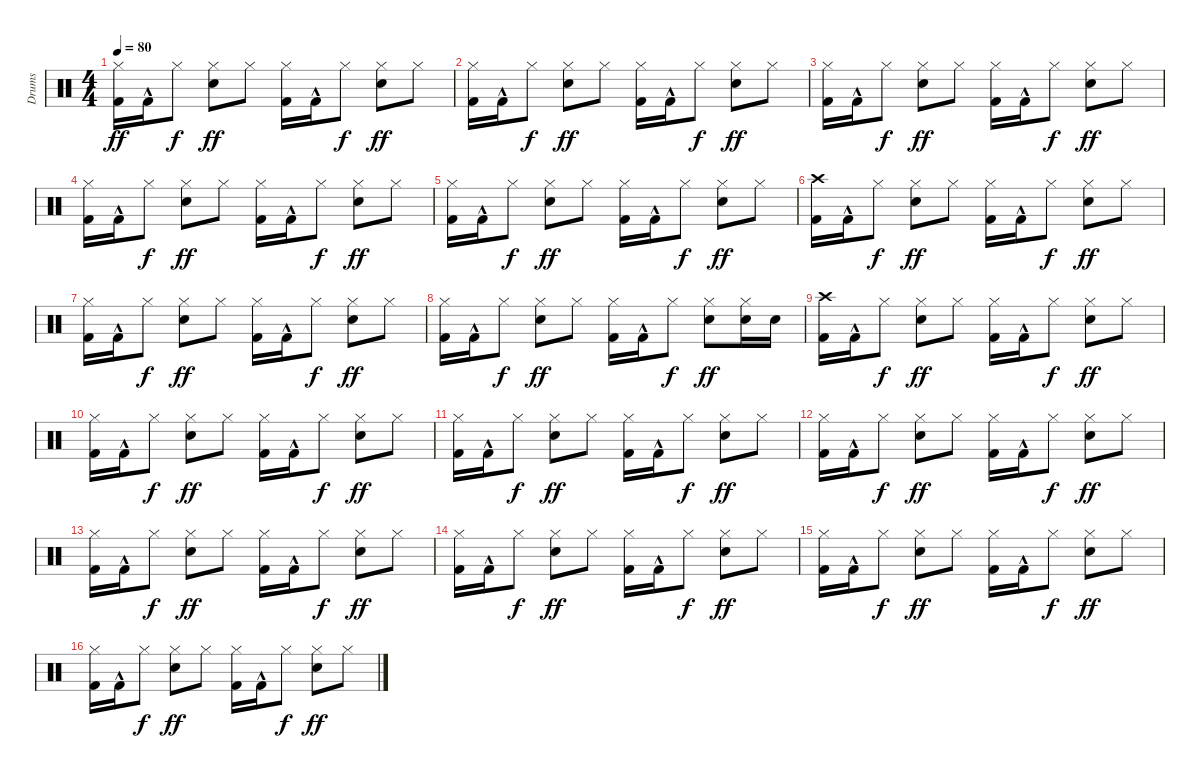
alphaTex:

\track ("Drums               " "Drums     ") {instrument percussion}
\staff {score}
\articulation defaults
\ts (4 4)
\tempo 80
\clef neutral
\ks c
("Kick (hit) 2" "Hi-Hat (closed)").16{dy ff} "Kick (hit) 2"{hac}.16 "Hi-Hat (closed)".8{dy f} ("Snare (hit) 2" "Hi-Hat (closed)").8{dy ff} "Hi-Hat (closed)".8 ("Kick (hit) 2" "Hi-Hat (closed)").16 "Kick (hit) 2"{hac}.16 "Hi-Hat (closed)".8{dy f} ("Snare (hit) 2" "Hi-Hat (closed)").8{dy ff} "Hi-Hat (closed)".8 |
("Kick (hit) 2" "Hi-Hat (closed)").16 "Kick (hit) 2"{hac}.16 "Hi-Hat (closed)".8{dy f} ("Snare (hit) 2" "Hi-Hat (closed)").8{dy ff} "Hi-Hat (closed)".8 ("Kick (hit) 2" "Hi-Hat (closed)").16 "Kick (hit) 2"{hac}.16 "Hi-Hat (closed)".8{dy f} ("Snare (hit) 2" "Hi-Hat (closed)").8{dy ff} "Hi-Hat (closed)".8 |
("Kick (hit) 2" "Hi-Hat (closed)").16 "Kick (hit) 2"{hac}.16 "Hi-Hat (closed)".8{dy f} ("Snare (hit) 2" "Hi-Hat (closed)").8{dy ff} "Hi-Hat (closed)".8 ("Kick (hit) 2" "Hi-Hat (closed)").16 "Kick (hit) 2"{hac}.16 "Hi-Hat (closed)".8{dy f} ("Snare (hit) 2" "Hi-Hat (closed)").8{dy ff} "Hi-Hat (closed)".8 |
("Kick (hit) 2" "Hi-Hat (closed)").16 "Kick (hit) 2"{hac}.16 "Hi-Hat (closed)".8{dy f} ("Snare (hit) 2" "Hi-Hat (closed)").8{dy ff} "Hi-Hat (closed)".8 ("Kick (hit) 2" "Hi-Hat (closed)").16 "Kick (hit) 2"{hac}.16 "Hi-Hat (closed)".8{dy f} ("Snare (hit) 2" "Hi-Hat (closed)").8{dy ff} "Hi-Hat (closed)".8 |
("Kick (hit) 2" "Hi-Hat (closed)").16 "Kick (hit) 2"{hac}.16 "Hi-Hat (closed)".8{dy f} ("Snare (hit) 2" "Hi-Hat (closed)").8{dy ff} "Hi-Hat (closed)".8 ("Kick (hit) 2" "Hi-Hat (closed)").16 "Kick (hit) 2"{hac}.16 "Hi-Hat (closed)".8{dy f} ("Snare (hit) 2" "Hi-Hat (closed)").8{dy ff} "Hi-Hat (closed)".8 |
("Kick (hit) 2" "Crash high (hit)").16 "Kick (hit) 2"{hac}.16 "Hi-Hat (closed)".8{dy f} ("Snare (hit) 2" "Hi-Hat (closed)").8{dy ff} "Hi-Hat (closed)".8 ("Kick (hit) 2" "Hi-Hat (closed)").16 "Kick (hit) 2"{hac}.16 "Hi-Hat (closed)".8{dy f} ("Snare (hit) 2" "Hi-Hat (closed)").8{dy ff} "Hi-Hat (closed)".8 |
("Kick (hit) 2" "Hi-Hat (closed)").16 "Kick (hit) 2"{hac}.16 "Hi-Hat (closed)".8{dy f} ("Snare (hit) 2" "Hi-Hat (closed)").8{dy ff} "Hi-Hat (closed)".8 ("Kick (hit) 2" "Hi-Hat (closed)").16 "Kick (hit) 2"{hac}.16 "Hi-Hat (closed)".8{dy f} ("Snare (hit) 2" "Hi-Hat (closed)").8{dy ff} "Hi-Hat (closed)".8 |
("Kick (hit) 2" "Hi-Hat (closed)").16 "Kick (hit) 2"{hac}.16 "Hi-Hat (closed)".8{dy f} ("Snare (hit) 2" "Hi-Hat (closed)").8{dy ff} "Hi-Hat (closed)".8 ("Kick (hit) 2" "Hi-Hat (closed)").16 "Kick (hit) 2"{hac}.16 "Hi-Hat (closed)".8{dy f} ("Snare (hit) 2" "Hi-Hat (closed)").8{dy ff} ("Snare (hit) 2" "Hi-Hat (closed)").16 "Snare (hit) 2".16 |
("Kick (hit) 2" "Crash high (hit)").16 "Kick (hit) 2"{hac}.16 "Hi-Hat (closed)".8{dy f} ("Snare (hit) 2" "Hi-Hat (closed)").8{dy ff} "Hi-Hat (closed)".8 ("Kick (hit) 2" "Hi-Hat (closed)").16 "Kick (hit) 2"{hac}.16 "Hi-Hat (closed)".8{dy f} ("Snare (hit) 2" "Hi-Hat (closed)").8{dy ff} "Hi-Hat (closed)".8 |
("Kick (hit) 2" "Hi-Hat (closed)").16 "Kick (hit) 2"{hac}.16 "Hi-Hat (closed)".8{dy f} ("Snare (hit) 2" "Hi-Hat (closed)").8{dy ff} "Hi-Hat (closed)".8 ("Kick (hit) 2" "Hi-Hat (closed)").16 "Kick (hit) 2"{hac}.16 "Hi-Hat (closed)".8{dy f} ("Snare (hit) 2" "Hi-Hat (closed)").8{dy ff} "Hi-Hat (closed)".8 |
("Kick (hit) 2" "Hi-Hat (closed)").16 "Kick (hit) 2"{hac}.16 "Hi-Hat (closed)".8{dy f} ("Snare (hit) 2" "Hi-Hat (closed)").8{dy ff} "Hi-Hat (closed)".8 ("Kick (hit) 2" "Hi-Hat (closed)").16 "Kick (hit) 2"{hac}.16 "Hi-Hat (closed)".8{dy f} ("Snare (hit) 2" "Hi-Hat (closed)").8{dy ff} "Hi-Hat (closed)".8 |
("Kick (hit) 2" "Hi-Hat (closed)").16 "Kick (hit) 2"{hac}.16 "Hi-Hat (closed)".8{dy f} ("Snare (hit) 2" "Hi-Hat (closed)").8{dy ff} "Hi-Hat (closed)".8 ("Kick (hit) 2" "Hi-Hat (closed)").16 "Kick (hit) 2"{hac}.16 "Hi-Hat (closed)".8{dy f} ("Snare (hit) 2" "Hi-Hat (closed)").8{dy ff} "Hi-Hat (closed)".8 |
("Kick (hit) 2" "Hi-Hat (closed)").16 "Kick (hit) 2"{hac}.16 "Hi-Hat (closed)".8{dy f} ("Snare (hit) 2" "Hi-Hat (closed)").8{dy ff} "Hi-Hat (closed)".8 ("Kick (hit) 2" "Hi-Hat (closed)").16 "Kick (hit) 2"{hac}.16 "Hi-Hat (closed)".8{dy f} ("Snare (hit) 2" "Hi-Hat (closed)").8{dy ff} "Hi-Hat (closed)".8 |
("Kick (hit) 2" "Hi-Hat (closed)").16 "Kick (hit) 2"{hac}.16 "Hi-Hat (closed)".8{dy f} ("Snare (hit) 2" "Hi-Hat (closed)").8{dy ff} "Hi-Hat (closed)".8 ("Kick (hit) 2" "Hi-Hat (closed)").16 "Kick (hit) 2"{hac}.16 "Hi-Hat (closed)".8{dy f} ("Snare (hit) 2" "Hi-Hat (closed)").8{dy ff} "Hi-Hat (closed)".8 |
("Kick (hit) 2" "Hi-Hat (closed)").16 "Kick (hit) 2"{hac}.16 "Hi-Hat (closed)".8{dy f} ("Snare (hit) 2" "Hi-Hat (closed)").8{dy ff} "Hi-Hat (closed)".8 ("Kick (hit) 2" "Hi-Hat (closed)").16 "Kick (hit) 2"{hac}.16 "Hi-Hat (closed)".8{dy f} ("Snare (hit) 2" "Hi-Hat (closed)").8{dy ff} "Hi-Hat (closed)".8 |
("Kick (hit) 2" "Hi-Hat (closed)").16 "Kick (hit) 2"{hac}.16 "Hi-Hat (closed)".8{dy f} ("Snare (hit) 2" "Hi-Hat (closed)").8{dy ff} "Hi-Hat (closed)".8 ("Kick (hit) 2" "Hi-Hat (closed)").16 "Kick (hit) 2"{hac}.16 "Hi-Hat (closed)".8{dy f} ("Snare (hit) 2" "Hi-Hat (closed)").8{dy ff} "Hi-Hat (closed)".8
